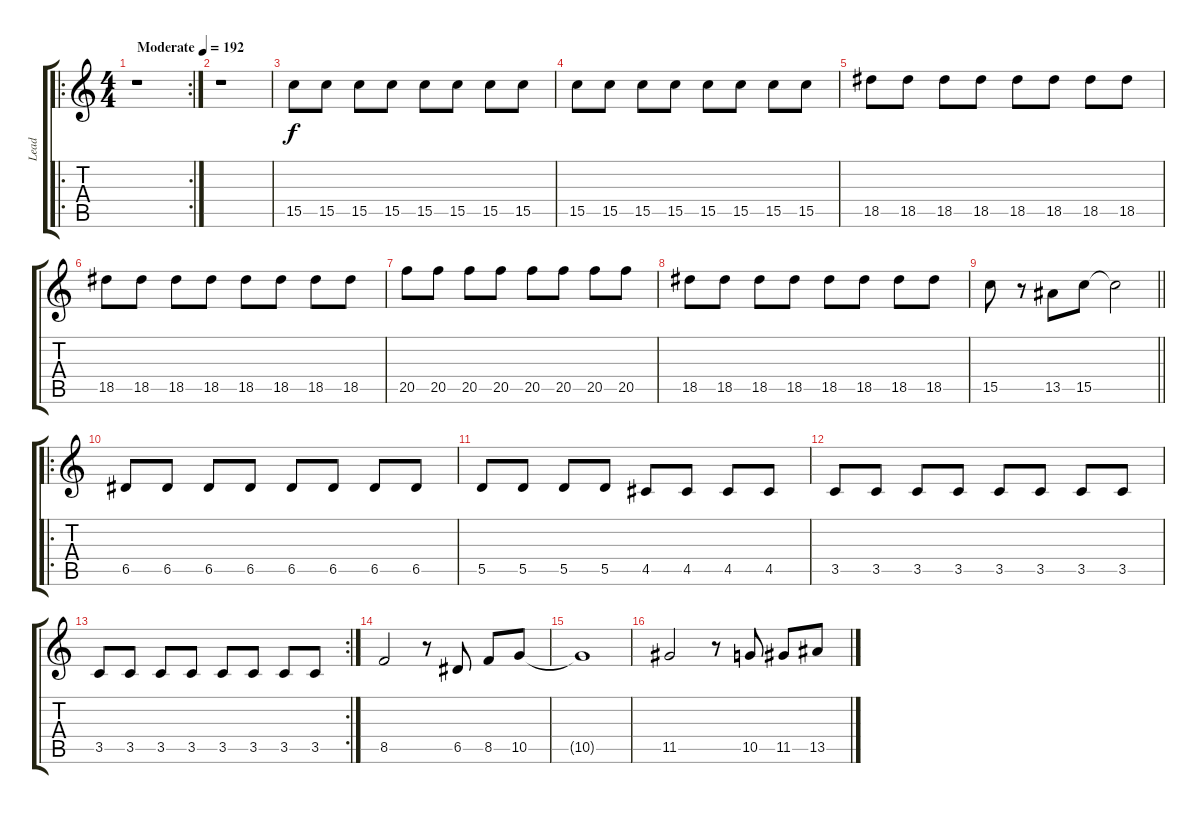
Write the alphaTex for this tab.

\track ("Lead" "Lead") {instrument distortionguitar}
\staff {score tabs}
\tuning (E4 B3 G3 D3 A2 E2) {hide}
\ro
\rc 2
\ts (4 4)
\tempo (192 "Moderate")
\clef g2
\ks c
r.1{dy f instrument distortionguitar} |
r.1 |
15.5.8 15.5.8 15.5.8 15.5.8 15.5.8 15.5.8 15.5.8 15.5.8 |
15.5.8 15.5.8 15.5.8 15.5.8 15.5.8 15.5.8 15.5.8 15.5.8 |
18.5.8 18.5.8 18.5.8 18.5.8 18.5.8 18.5.8 18.5.8 18.5.8 |
18.5.8 18.5.8 18.5.8 18.5.8 18.5.8 18.5.8 18.5.8 18.5.8 |
20.5.8 20.5.8 20.5.8 20.5.8 20.5.8 20.5.8 20.5.8 20.5.8 |
18.5.8 18.5.8 18.5.8 18.5.8 18.5.8 18.5.8 18.5.8 18.5.8 |
\barLineRight lightlight
15.5.8 r.8 13.5.8 15.5.8 15.5{t}.2 |
\ro
6.5.8 6.5.8 6.5.8 6.5.8 6.5.8 6.5.8 6.5.8 6.5.8 |
5.5.8 5.5.8 5.5.8 5.5.8 4.5.8 4.5.8 4.5.8 4.5.8 |
3.5.8 3.5.8 3.5.8 3.5.8 3.5.8 3.5.8 3.5.8 3.5.8 |
\rc 2
3.5.8 3.5.8 3.5.8 3.5.8 3.5.8 3.5.8 3.5.8 3.5.8 |
8.5.2 r.8 6.5.8 8.5.8 10.5.8 |
10.5{t}.1 |
11.5.2 r.8 10.5.8 11.5.8 13.5.8
